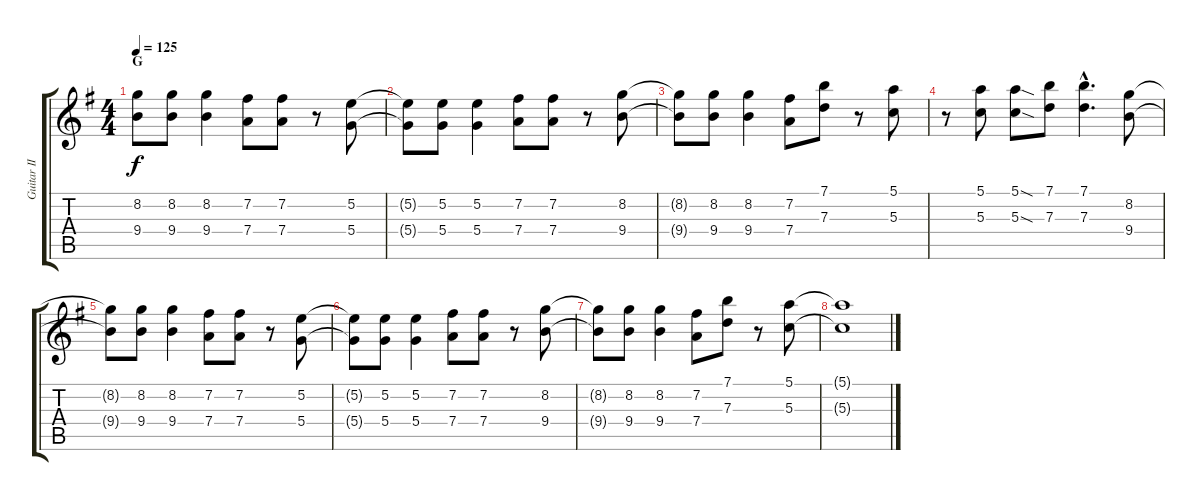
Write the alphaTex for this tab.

\track ("Guitar II" "Guitar II") {instrument distortionguitar}
\staff {score tabs}
\tuning (E4 B3 G3 D3 A2 E2) {hide}
\ts (4 4)
\section ("" "G")
\tempo 125
\clef g2
\ks g
(8.2{t} 9.4{t}).8{dy f} (8.2 9.4).8 (8.2 9.4).4 (7.2 7.4).8 (7.2 7.4).8 r.8 (5.2 5.4).8 |
(5.2{t} 5.4{t}).8 (5.2 5.4).8 (5.2 5.4).4 (7.2 7.4).8 (7.2 7.4).8 r.8 (8.2 9.4).8 |
(8.2{t} 9.4{t}).8 (8.2 9.4).8 (8.2 9.4).4 (7.2 7.4).8 (7.1 7.3).8 r.8 (5.1 5.3).8 |
r.8 (5.1 5.3).8 (5.1{sod} 5.3{sod}).8 (7.1 7.3).8 (7.1{hac} 7.3{hac}).4{d} (8.2 9.4).8 |
(8.2{t} 9.4{t}).8 (8.2 9.4).8 (8.2 9.4).4 (7.2 7.4).8 (7.2 7.4).8 r.8 (5.2 5.4).8 |
(5.2{t} 5.4{t}).8 (5.2 5.4).8 (5.2 5.4).4 (7.2 7.4).8 (7.2 7.4).8 r.8 (8.2 9.4).8 |
(8.2{t} 9.4{t}).8 (8.2 9.4).8 (8.2 9.4).4 (7.2 7.4).8 (7.1 7.3).8 r.8 (5.1 5.3).8 |
(5.1{t} 5.3{t}).1
